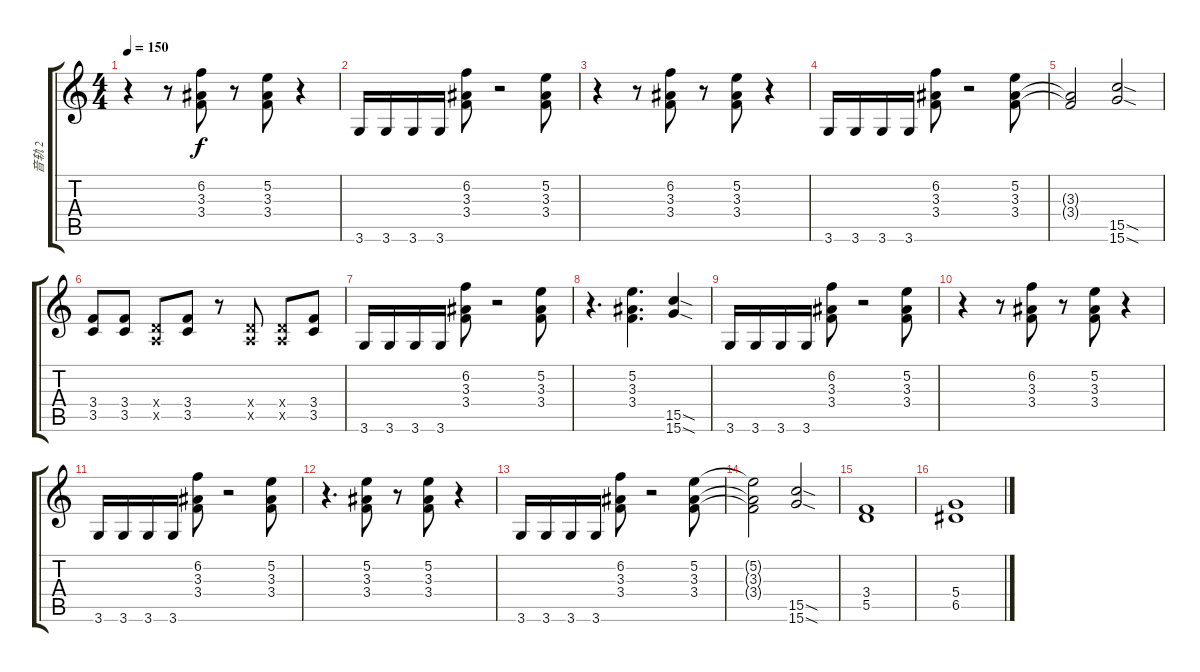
\track ("音轨 2" "音轨 2") {instrument distortionguitar}
\staff {score tabs}
\tuning (E4 B3 G3 D3 A2 E2) {hide}
\ts (4 4)
\tempo 150
\clef g2
\ks c
r.4{dy f} r.8 (6.2 3.3 3.4).8 r.8 (5.2 3.3 3.4).8 r.4 |
3.6.16 3.6.16 3.6.16 3.6.16 (6.2 3.3 3.4).8 r.2 (5.2 3.3 3.4).8 |
r.4 r.8 (6.2 3.3 3.4).8 r.8 (5.2 3.3 3.4).8 r.4 |
3.6.16 3.6.16 3.6.16 3.6.16 (6.2 3.3 3.4).8 r.2 (5.2 3.3 3.4).8 |
(3.3{t} 3.4{t}).2 (15.5{sod} 15.6{sod}).2 |
(3.4 3.5).8 (3.4 3.5).8 (0.4{x} 0.5{x}).8 (3.4 3.5).8 r.8 (0.4{x} 0.5{x}).8 (0.4{x} 0.5{x}).8 (3.4 3.5).8 |
3.6.16 3.6.16 3.6.16 3.6.16 (6.2 3.3 3.4).8 r.2 (5.2 3.3 3.4).8 |
r.4{d} (5.2 3.3 3.4).4{d} (15.5{sod} 15.6{sod}).4 |
3.6.16 3.6.16 3.6.16 3.6.16 (6.2 3.3 3.4).8 r.2 (5.2 3.3 3.4).8 |
r.4 r.8 (6.2 3.3 3.4).8 r.8 (5.2 3.3 3.4).8 r.4 |
3.6.16 3.6.16 3.6.16 3.6.16 (6.2 3.3 3.4).8 r.2 (5.2 3.3 3.4).8 |
r.4{d} (5.2 3.3 3.4).8 r.8 (5.2 3.3 3.4).8 r.4 |
3.6.16 3.6.16 3.6.16 3.6.16 (6.2 3.3 3.4).8 r.2 (5.2 3.3 3.4).8 |
(5.2{t} 3.3{t} 3.4{t}).2 (15.5{sod} 15.6{sod}).2 |
(3.4 5.5).1 |
(5.4 6.5).1
